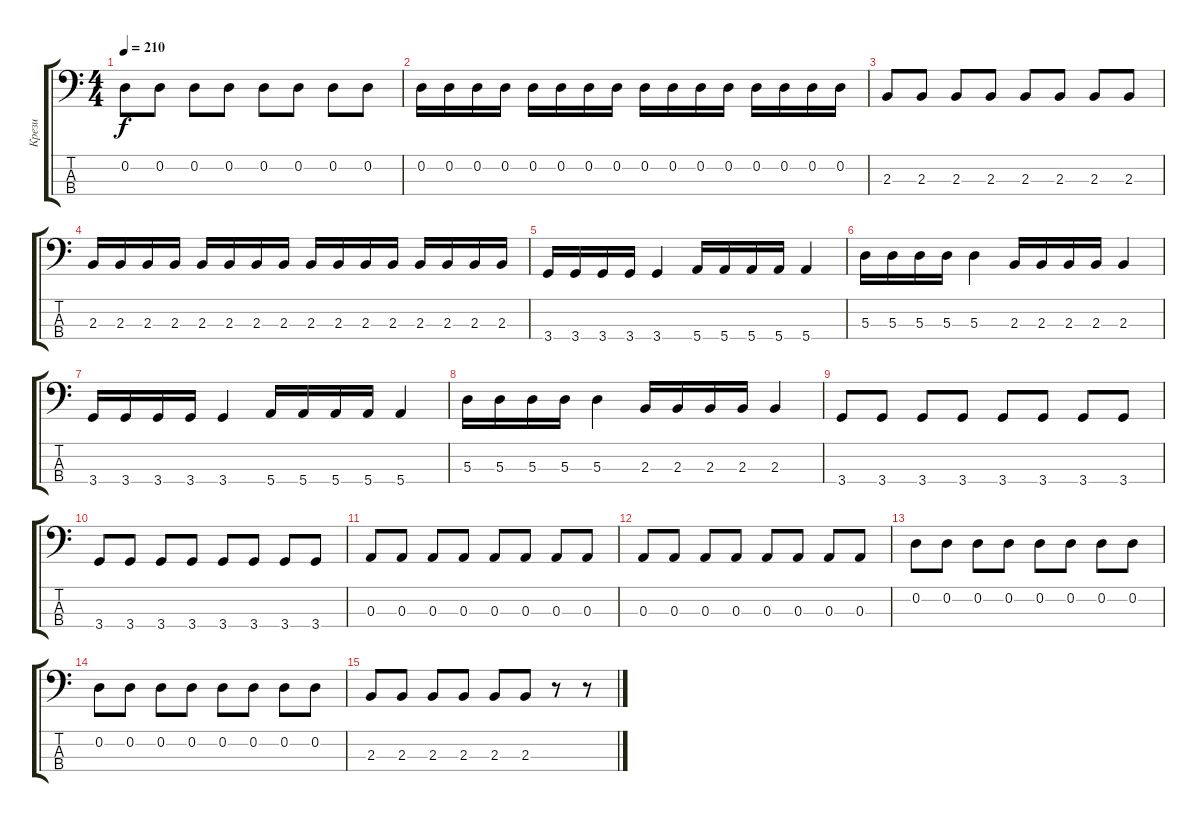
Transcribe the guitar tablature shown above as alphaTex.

\track ("Крези" "Крези") {instrument electricbassfinger}
\staff {score tabs}
\tuning (G2 D2 A1 E1) {hide}
\ts (4 4)
\tempo 210
\clef f4
\ks c
0.2.8{dy f} 0.2.8 0.2.8 0.2.8 0.2.8 0.2.8 0.2.8 0.2.8 |
0.2.16 0.2.16 0.2.16 0.2.16 0.2.16 0.2.16 0.2.16 0.2.16 0.2.16 0.2.16 0.2.16 0.2.16 0.2.16 0.2.16 0.2.16 0.2.16 |
2.3.8 2.3.8 2.3.8 2.3.8 2.3.8 2.3.8 2.3.8 2.3.8 |
2.3.16 2.3.16 2.3.16 2.3.16 2.3.16 2.3.16 2.3.16 2.3.16 2.3.16 2.3.16 2.3.16 2.3.16 2.3.16 2.3.16 2.3.16 2.3.16 |
3.4.16 3.4.16 3.4.16 3.4.16 3.4.4 5.4.16 5.4.16 5.4.16 5.4.16 5.4.4 |
5.3.16 5.3.16 5.3.16 5.3.16 5.3.4 2.3.16 2.3.16 2.3.16 2.3.16 2.3.4 |
3.4.16 3.4.16 3.4.16 3.4.16 3.4.4 5.4.16 5.4.16 5.4.16 5.4.16 5.4.4 |
5.3.16 5.3.16 5.3.16 5.3.16 5.3.4 2.3.16 2.3.16 2.3.16 2.3.16 2.3.4 |
3.4.8 3.4.8 3.4.8 3.4.8 3.4.8 3.4.8 3.4.8 3.4.8 |
3.4.8 3.4.8 3.4.8 3.4.8 3.4.8 3.4.8 3.4.8 3.4.8 |
0.3.8 0.3.8 0.3.8 0.3.8 0.3.8 0.3.8 0.3.8 0.3.8 |
0.3.8 0.3.8 0.3.8 0.3.8 0.3.8 0.3.8 0.3.8 0.3.8 |
0.2.8 0.2.8 0.2.8 0.2.8 0.2.8 0.2.8 0.2.8 0.2.8 |
0.2.8 0.2.8 0.2.8 0.2.8 0.2.8 0.2.8 0.2.8 0.2.8 |
2.3.8 2.3.8 2.3.8 2.3.8 2.3.8 2.3.8 r.8 r.8
